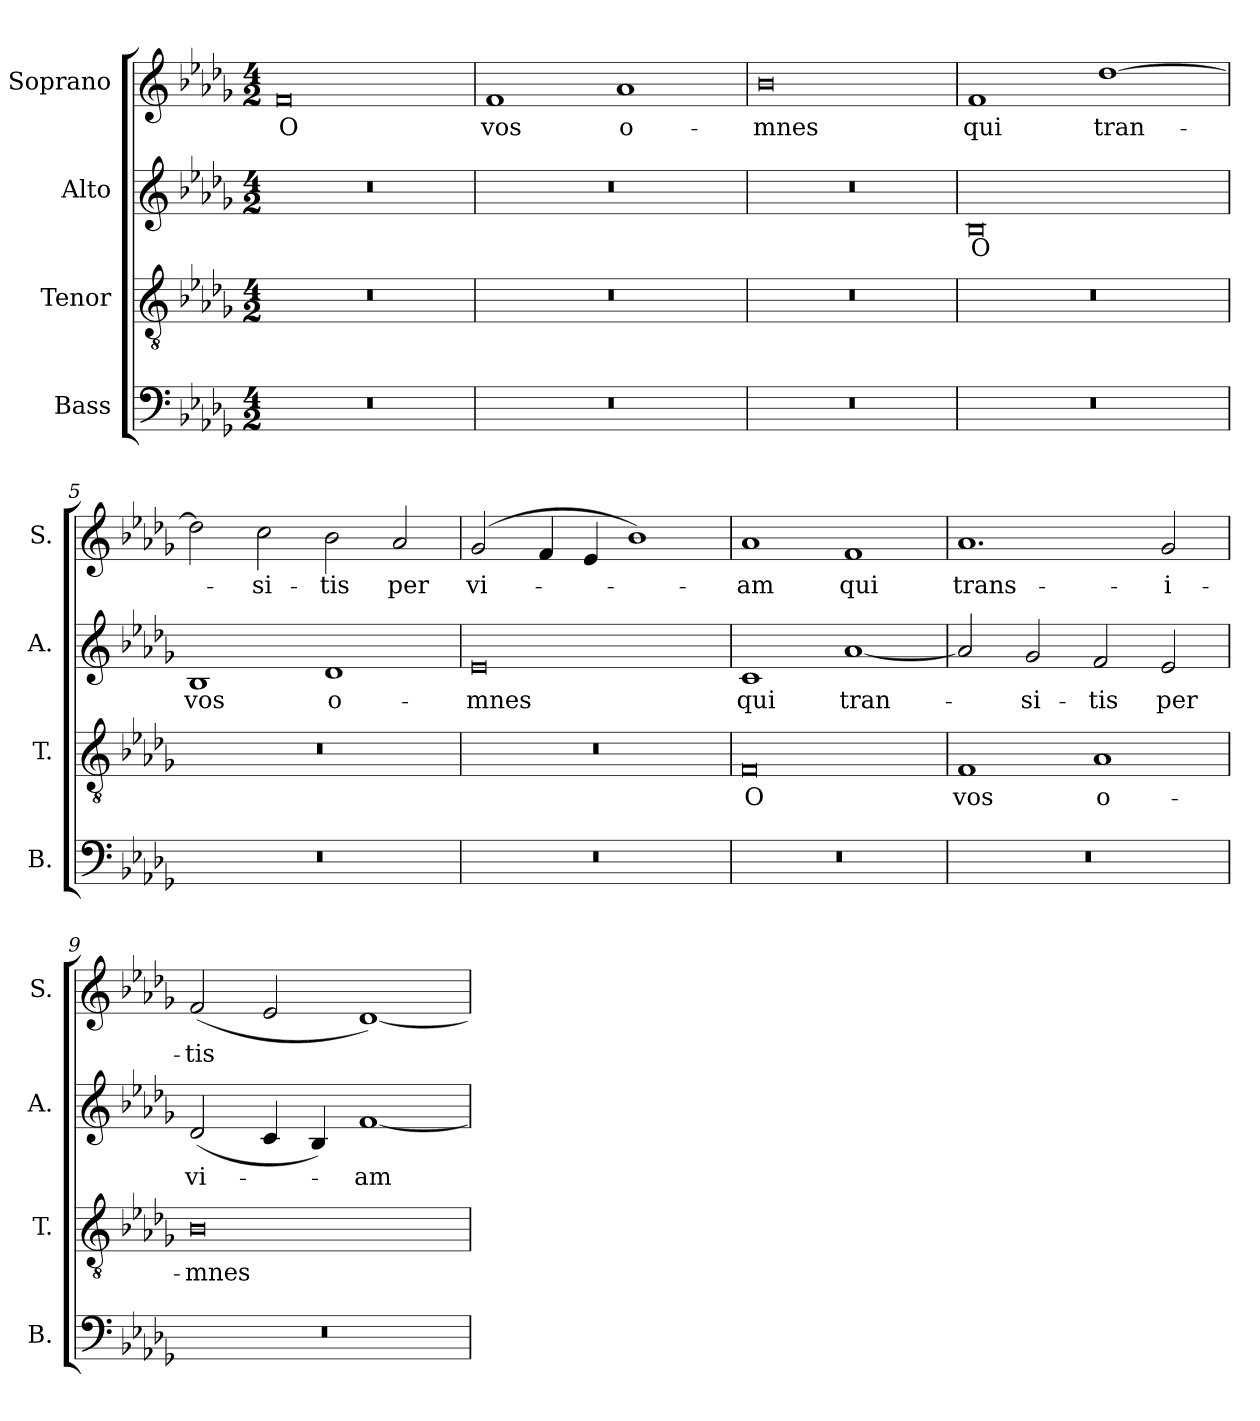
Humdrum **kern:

**kern	**kern	**text	**kern	**text	**kern	**text
*part4	*part3	*part3	*part2	*part2	*part1	*part1
*staff4	*staff3	*staff3	*staff2	*staff2	*staff1	*staff1
*I"Bass	*I"Tenor	*	*I"Alto	*	*I"Soprano	*
*I'B.	*I'T.	*	*I'A.	*	*I'S.	*
!!LO:PB:g=z
*clefF4	*clefGv2	*	*clefG2	*	*clefG2	*
*	*ITrd7c12	*	*	*	*	*
*k[b-e-a-d-g-]	*k[b-e-a-d-g-]	*	*k[b-e-a-d-g-]	*	*k[b-e-a-d-g-]	*
*D-:	*D-:	*	*D-:	*	*D-:	*
*M4/2	*M4/2	*	*M4/2	*	*M4/2	*
*MM152	*MM152	*	*MM152	*	*MM152	*
=1	=1	=1	=1	=1	=1	=1
!LO:N:vis=1	!LO:N:vis=1	!	!LO:N:vis=1	!	!	!
!	!	!	!	!	!	!LO:LY:b:color=#000000
0r	0r	.	0r	.	0fi	O
=2	=2	=2	=2	=2	=2	=2
!LO:N:vis=1	!LO:N:vis=1	!	!LO:N:vis=1	!	!	!
!	!	!	!	!	!	!LO:LY:b:color=#000000
0r	0r	.	0r	.	1fi	vos
!	!	!	!	!	!	!LO:LY:b:color=#000000
.	.	.	.	.	1a-i	o-
=3	=3	=3	=3	=3	=3	=3
!LO:N:vis=1	!LO:N:vis=1	!	!LO:N:vis=1	!	!	!
!	!	!	!	!	!	!LO:LY:b:color=#000000
0r	0r	.	0r	.	0b-i	-mnes
=4	=4	=4	=4	=4	=4	=4
!LO:N:vis=1	!LO:N:vis=1	!	!	!	!	!
!	!	!	!	!LO:LY:b:color=#000000	!	!
!	!	!	!	!	!	!LO:LY:b:color=#000000
0r	0r	.	0B-i	O	1fi	qui
!	!	!	!	!	!	!LO:LY:b:color=#000000
.	.	.	.	.	[1dd-i	tran-
=5	=5	=5	=5	=5	=5	=5
!LO:N:vis=1	!LO:N:vis=1	!	!	!	!	!
!	!	!	!	!LO:LY:b:color=#000000	!	!
0r	0r	.	1B-i	vos	2dd-i\]	.
!	!	!	!	!	!	!LO:LY:b:color=#000000
.	.	.	.	.	2cci\	-si-
!	!	!	!	!LO:LY:b:color=#000000	!	!
!	!	!	!	!	!	!LO:LY:b:color=#000000
.	.	.	1d-i	o-	2b-i\	-tis
!	!	!	!	!	!	!LO:LY:b:color=#000000
.	.	.	.	.	2a-i/	per
=6	=6	=6	=6	=6	=6	=6
!LO:N:vis=1	!LO:N:vis=1	!	!	!	!	!
!	!	!	!	!LO:LY:b:color=#000000	!	!
!	!	!	!	!	!	!LO:LY:b:color=#000000
0r	0r	.	0e-i	-mnes	(2g-i/	vi-
.	.	.	.	.	4fi/	.
.	.	.	.	.	4e-i/	.
.	.	.	.	.	1b-i)	.
=7	=7	=7	=7	=7	=7	=7
!LO:N:vis=1	!	!	!	!	!	!
!	!	!LO:LY:b:color=#000000	!	!	!	!
!	!	!	!	!LO:LY:b:color=#000000	!	!
!	!	!	!	!	!	!LO:LY:b:color=#000000
0r	0FFi	O	1ci	qui	1a-i	-am
!	!	!	!	!LO:LY:b:color=#000000	!	!
!	!	!	!	!	!	!LO:LY:b:color=#000000
.	.	.	[1a-i	tran-	1fi	qui
=8	=8	=8	=8	=8	=8	=8
!LO:N:vis=1	!	!	!	!	!	!
!	!	!LO:LY:b:color=#000000	!	!	!	!
!	!	!	!	!	!	!LO:LY:b:color=#000000
0r	1FFi	vos	2a-i/]	.	1.a-i	trans-
!	!	!	!	!LO:LY:b:color=#000000	!	!
.	.	.	2g-i/	-si-	.	.
!	!	!LO:LY:b:color=#000000	!	!	!	!
!	!	!	!	!LO:LY:b:color=#000000	!	!
.	1AA-i	o-	2fi/	-tis	.	.
!	!	!	!	!LO:LY:b:color=#000000	!	!
!	!	!	!	!	!	!LO:LY:b:color=#000000
.	.	.	2e-i/	per	2g-i/	-i-
!!LO:LB:g=z
=9	=9	=9	=9	=9	=9	=9
!LO:N:vis=1	!	!	!	!	!	!
!	!	!LO:LY:b:color=#000000	!	!	!	!
!	!	!	!	!LO:LY:b:color=#000000	!	!
!	!	!	!	!	!	!LO:LY:b:color=#000000
0r	0BB-i	-mnes	(2d-i/	vi-	(2fi/	-tis
.	.	.	4ci/	.	2e-i/	.
.	.	.	4B-i/)	.	.	.
!	!	!	!	!LO:LY:b:color=#000000	!	!
.	.	.	[1fi	-am	[1d-i)	.
=	=	=	=	=	=	=
*-	*-	*-	*-	*-	*-	*-
